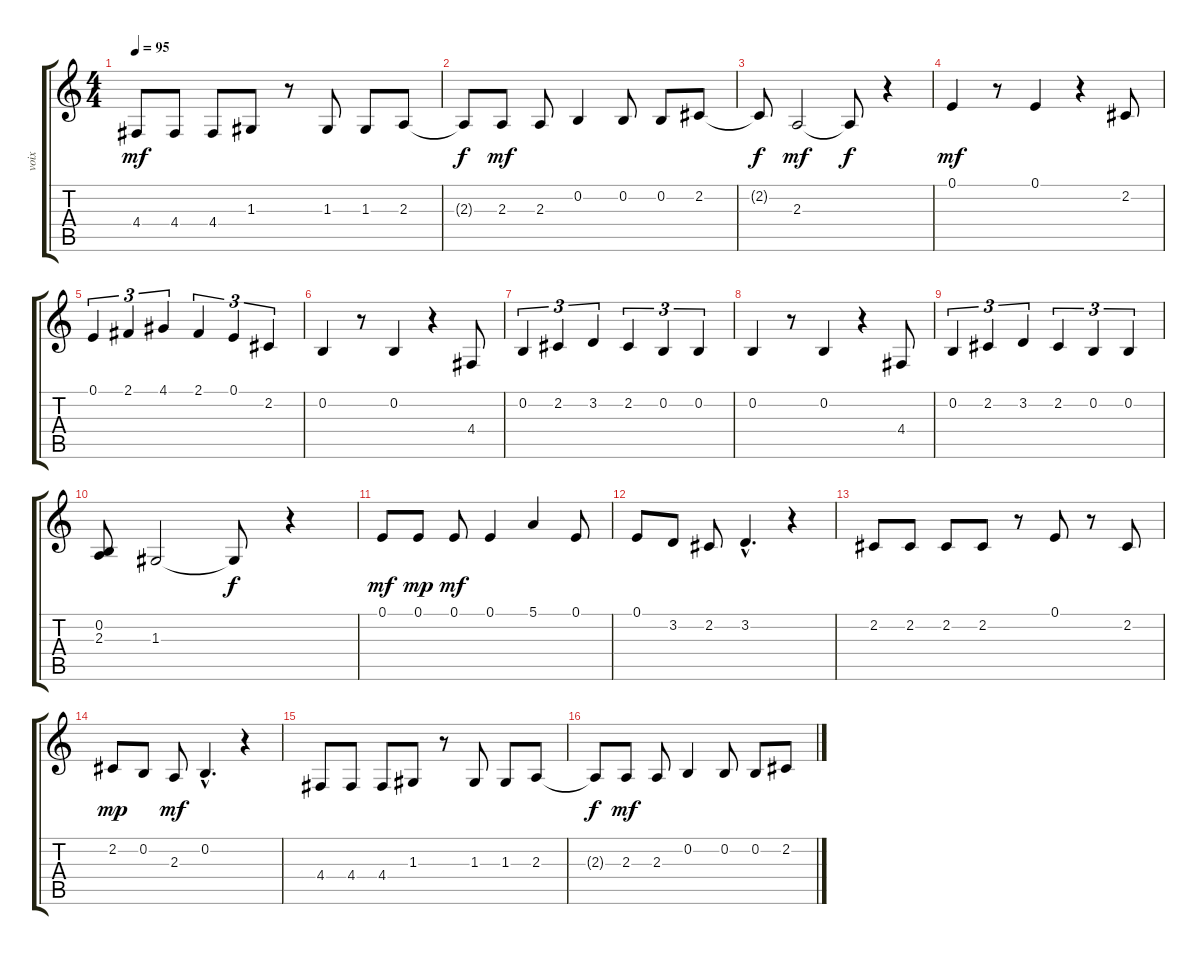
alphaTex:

\track ("voix" "voix") {instrument vibraphone}
\staff {score tabs}
\tuning (E4 B3 G3 D3 A2 E2) {hide}
\ts (4 4)
\tempo 95
\clef g2
\ks c
4.4.8{dy mf} 4.4.8 4.4.8 1.3.8 r.8 1.3.8 1.3.8 2.3.8 |
2.3{t}.8{dy f} 2.3.8{dy mf} 2.3.8 0.2.4 0.2.8 0.2.8 2.2.8 |
2.2{t}.8{dy f} 2.3.2{dy mf} 2.3{t}.8{dy f} r.4 |
0.1.4{dy mf} r.8 0.1.4 r.4 2.2.8 |
0.1.4{tu (3 2)} 2.1.4{tu (3 2)} 4.1.4{tu (3 2)} 2.1.4{tu (3 2)} 0.1.4{tu (3 2)} 2.2.4{tu (3 2)} |
0.2.4 r.8 0.2.4 r.4 4.4.8 |
0.2.4{tu (3 2)} 2.2.4{tu (3 2)} 3.2.4{tu (3 2)} 2.2.4{tu (3 2)} 0.2.4{tu (3 2)} 0.2.4{tu (3 2)} |
0.2.4 r.8 0.2.4 r.4 4.4.8 |
0.2.4{tu (3 2)} 2.2.4{tu (3 2)} 3.2.4{tu (3 2)} 2.2.4{tu (3 2)} 0.2.4{tu (3 2)} 0.2.4{tu (3 2)} |
(0.2 2.3).8 1.3.2 1.3{t}.8{dy f} r.4 |
0.1.8{dy mf} 0.1.8{dy mp} 0.1.8{dy mf} 0.1.4 5.1.4 0.1.8 |
0.1.8 3.2.8 2.2.8 3.2{hac}.4{d} r.4 |
2.2.8 2.2.8 2.2.8 2.2.8 r.8 0.1.8 r.8 2.2.8 |
2.2.8{dy mp} 0.2.8 2.3.8{dy mf} 0.2{hac}.4{d} r.4 |
4.4.8 4.4.8 4.4.8 1.3.8 r.8 1.3.8 1.3.8 2.3.8 |
2.3{t}.8{dy f} 2.3.8{dy mf} 2.3.8 0.2.4 0.2.8 0.2.8 2.2.8
